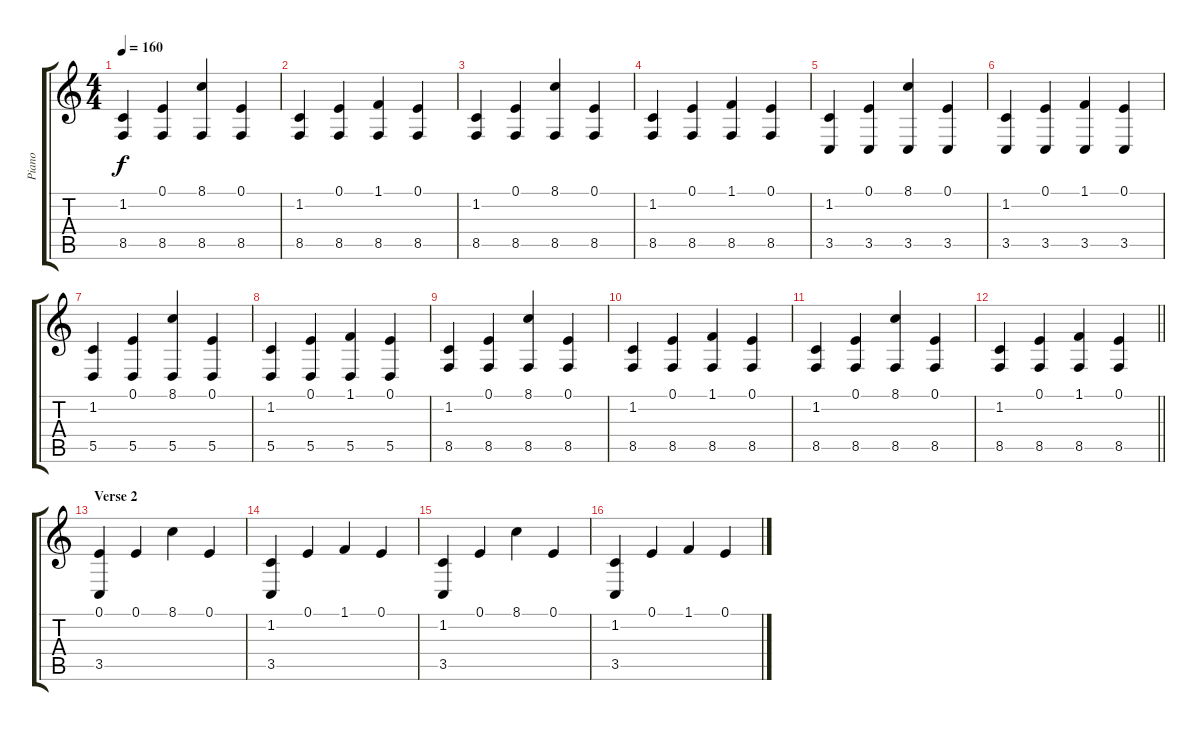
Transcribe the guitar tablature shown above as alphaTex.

\track ("Piano" "Piano") {instrument electricgrandpiano}
\staff {score tabs}
\tuning (E4 B3 G3 D3 A2 E2) {hide}
\ts (4 4)
\tempo 160
\clef g2
\ks c
(1.2 8.5).4{dy f} (0.1 8.5).4 (8.1 8.5).4 (0.1 8.5).4 |
(1.2 8.5).4 (0.1 8.5).4 (1.1 8.5).4 (0.1 8.5).4 |
(1.2 8.5).4 (0.1 8.5).4 (8.1 8.5).4 (0.1 8.5).4 |
(1.2 8.5).4 (0.1 8.5).4 (1.1 8.5).4 (0.1 8.5).4 |
(1.2 3.5).4 (0.1 3.5).4 (8.1 3.5).4 (0.1 3.5).4 |
(1.2 3.5).4 (0.1 3.5).4 (1.1 3.5).4 (0.1 3.5).4 |
(1.2 5.5).4 (0.1 5.5).4 (8.1 5.5).4 (0.1 5.5).4 |
(1.2 5.5).4 (0.1 5.5).4 (1.1 5.5).4 (0.1 5.5).4 |
(1.2 8.5).4 (0.1 8.5).4 (8.1 8.5).4 (0.1 8.5).4 |
(1.2 8.5).4 (0.1 8.5).4 (1.1 8.5).4 (0.1 8.5).4 |
(1.2 8.5).4 (0.1 8.5).4 (8.1 8.5).4 (0.1 8.5).4 |
\barLineRight lightlight
(1.2 8.5).4 (0.1 8.5).4 (1.1 8.5).4 (0.1 8.5).4 |
\section ("" "Verse 2")
(0.1 3.5).4 0.1.4 8.1.4 0.1.4 |
(1.2 3.5).4 0.1.4 1.1.4 0.1.4 |
(1.2 3.5).4 0.1.4 8.1.4 0.1.4 |
(1.2 3.5).4 0.1.4 1.1.4 0.1.4
